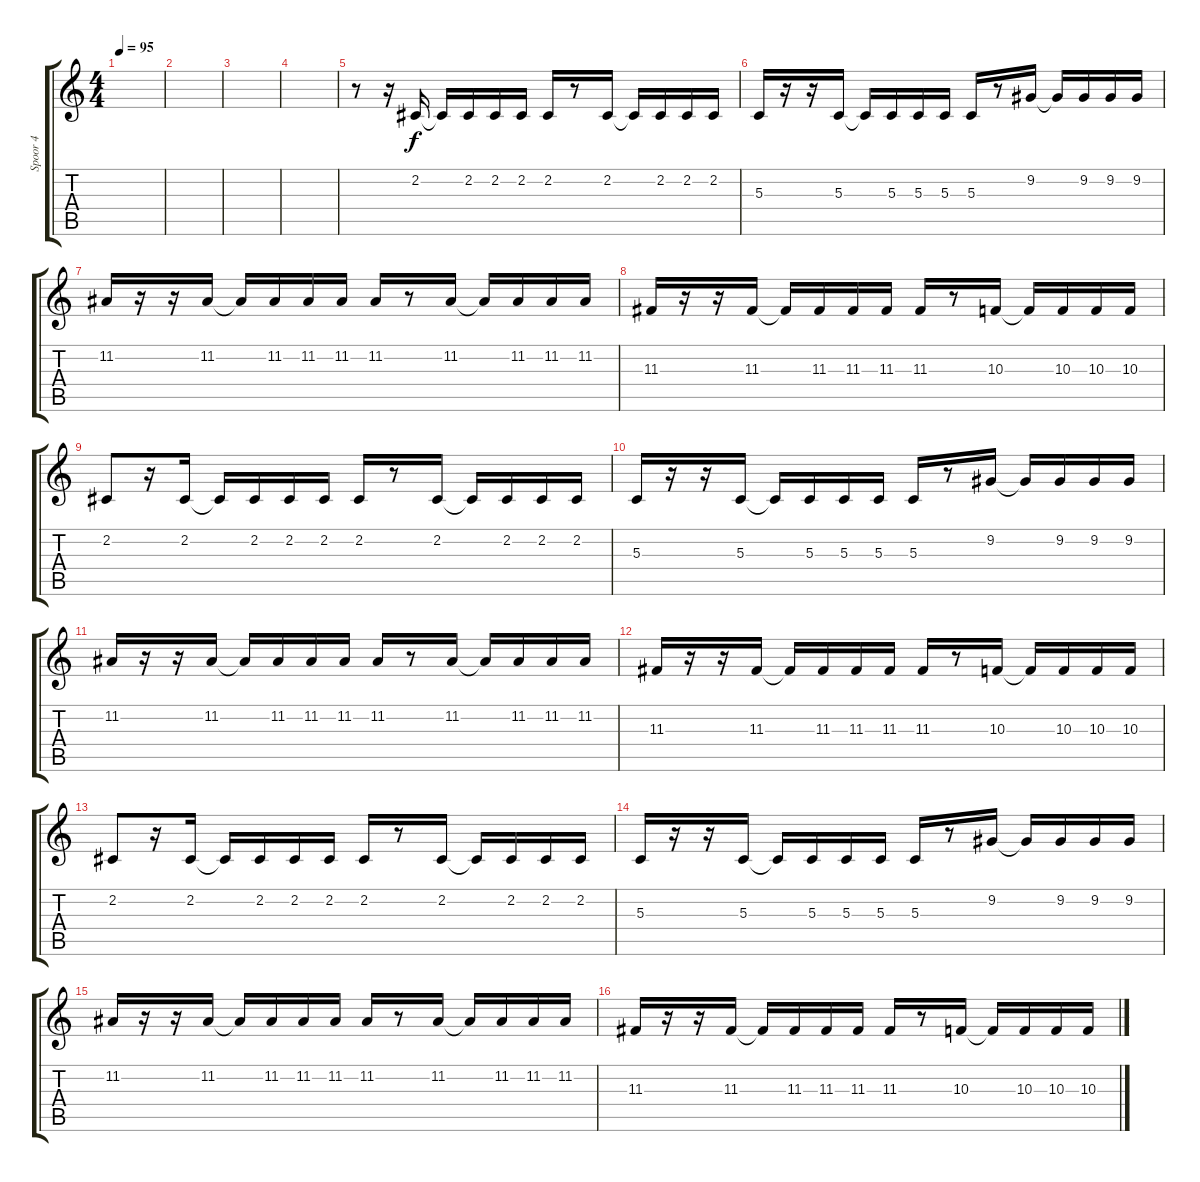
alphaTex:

\track ("Spoor 4" "Spoor 4") {instrument choiraahs}
\staff {score tabs}
\tuning (E4 B3 G3 D3 A2 E2) {hide}
\ts (4 4)
\tempo 95
\clef g2
\ks c
|
|
|
|
r.8 r.16 2.2.16 2.2{t}.16 2.2.16 2.2.16 2.2.16 2.2.16 r.8 2.2.16 2.2{t}.16 2.2.16 2.2.16 2.2.16 |
5.3.16 r.16 r.16 5.3.16 5.3{t}.16 5.3.16 5.3.16 5.3.16 5.3.16 r.8 9.2.16 9.2{t}.16 9.2.16 9.2.16 9.2.16 |
11.2.16 r.16 r.16 11.2.16 11.2{t}.16 11.2.16 11.2.16 11.2.16 11.2.16 r.8 11.2.16 11.2{t}.16 11.2.16 11.2.16 11.2.16 |
11.3.16 r.16 r.16 11.3.16 11.3{t}.16 11.3.16 11.3.16 11.3.16 11.3.16 r.8 10.3.16 10.3{t}.16 10.3.16 10.3.16 10.3.16 |
2.2.8 r.16 2.2.16 2.2{t}.16 2.2.16 2.2.16 2.2.16 2.2.16 r.8 2.2.16 2.2{t}.16 2.2.16 2.2.16 2.2.16 |
5.3.16 r.16 r.16 5.3.16 5.3{t}.16 5.3.16 5.3.16 5.3.16 5.3.16 r.8 9.2.16 9.2{t}.16 9.2.16 9.2.16 9.2.16 |
11.2.16 r.16 r.16 11.2.16 11.2{t}.16 11.2.16 11.2.16 11.2.16 11.2.16 r.8 11.2.16 11.2{t}.16 11.2.16 11.2.16 11.2.16 |
11.3.16 r.16 r.16 11.3.16 11.3{t}.16 11.3.16 11.3.16 11.3.16 11.3.16 r.8 10.3.16 10.3{t}.16 10.3.16 10.3.16 10.3.16 |
2.2.8 r.16 2.2.16 2.2{t}.16 2.2.16 2.2.16 2.2.16 2.2.16 r.8 2.2.16 2.2{t}.16 2.2.16 2.2.16 2.2.16 |
5.3.16 r.16 r.16 5.3.16 5.3{t}.16 5.3.16 5.3.16 5.3.16 5.3.16 r.8 9.2.16 9.2{t}.16 9.2.16 9.2.16 9.2.16 |
11.2.16 r.16 r.16 11.2.16 11.2{t}.16 11.2.16 11.2.16 11.2.16 11.2.16 r.8 11.2.16 11.2{t}.16 11.2.16 11.2.16 11.2.16 |
11.3.16 r.16 r.16 11.3.16 11.3{t}.16 11.3.16 11.3.16 11.3.16 11.3.16 r.8 10.3.16 10.3{t}.16 10.3.16 10.3.16 10.3.16
